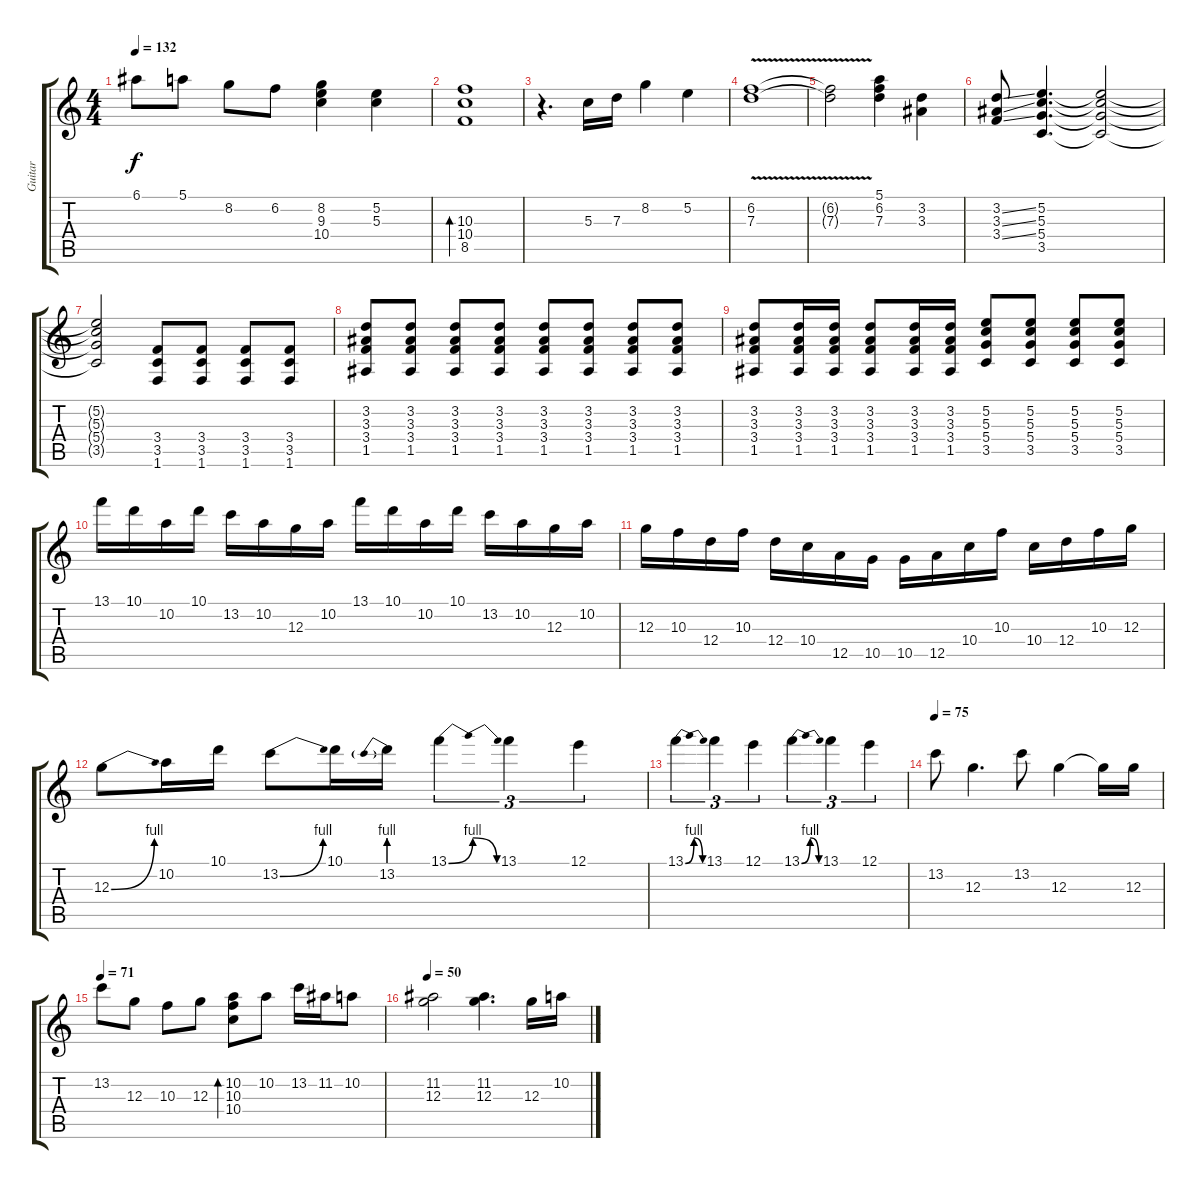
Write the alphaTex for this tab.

\track ("Guitar" "Guitar") {instrument electricguitarjazz}
\staff {score tabs}
\tuning (E4 B3 G3 D3 A2 E2) {hide}
\ts (4 4)
\tempo 132
\clef g2
\ks c
6.1.8{dy f} 5.1.8 8.2.8 6.2.8 (8.2 9.3 10.4).4 (5.2 5.3).4 |
(10.3 10.4 8.5).1{bd 240} |
r.4{d} 5.3.16 7.3.16 8.2.4 5.2.4 |
(6.2{v} 7.3{v}).1 |
(6.2{t} 7.3{t}).2 (5.1 6.2 7.3).4 (3.2 3.3).4 |
(3.2{ss} 3.3{ss} 3.4{ss}).8 (5.2 5.3 5.4 3.5).4{d} (5.2{t} 5.3{t} 5.4{t} 3.5{t}).2 |
(5.2{t} 5.3{t} 5.4{t} 3.5{t}).2 (3.4 3.5 1.6).8 (3.4 3.5 1.6).8 (3.4 3.5 1.6).8 (3.4 3.5 1.6).8 |
(3.2 3.3 3.4 1.5).8 (3.2 3.3 3.4 1.5).8 (3.2 3.3 3.4 1.5).8 (3.2 3.3 3.4 1.5).8 (3.2 3.3 3.4 1.5).8 (3.2 3.3 3.4 1.5).8 (3.2 3.3 3.4 1.5).8 (3.2 3.3 3.4 1.5).8 |
(3.2 3.3 3.4 1.5).8 (3.2 3.3 3.4 1.5).16 (3.2 3.3 3.4 1.5).16 (3.2 3.3 3.4 1.5).8 (3.2 3.3 3.4 1.5).16 (3.2 3.3 3.4 1.5).16 (5.2 5.3 5.4 3.5).8 (5.2 5.3 5.4 3.5).8 (5.2 5.3 5.4 3.5).8 (5.2 5.3 5.4 3.5).8 |
13.1.16 10.1.16 10.2.16 10.1.16 13.2.16 10.2.16 12.3.16 10.2.16 13.1.16 10.1.16 10.2.16 10.1.16 13.2.16 10.2.16 12.3.16 10.2.16 |
12.3.16 10.3.16 12.4.16 10.3.16 12.4.16 10.4.16 12.5.16 10.5.16 10.5.16 12.5.16 10.4.16 10.3.16 10.4.16 12.4.16 10.3.16 12.3.16 |
12.3{be (bend 0 0 60 4)}.8 10.2.16 10.1.16 13.2{be (bend 0 0 60 4)}.8 10.1.16 13.2{be (prebend 0 4 60 4)}.16 13.1{be (bendrelease 0 0 15 4 45 4 60 0)}.4{tu (3 2)} 13.1.4{tu (3 2)} 12.1.4{tu (3 2)} |
13.1{be (bendrelease 0 0 15 4 45 4 60 0)}.4{tu (3 2)} 13.1.4{tu (3 2)} 12.1.4{tu (3 2)} 13.1{be (bendrelease 0 0 30 4 45 4 60 0)}.4{tu (3 2)} 13.1.4{tu (3 2)} 12.1.4{tu (3 2)} |
\tempo 75
13.2.8 12.3.4{d} 13.2.8 12.3.4 12.3{t}.16 12.3.16 |
\tempo 71
13.2.8 12.3.8 10.3.8 12.3.8 (10.2 10.3 10.4).8{bd 240} 10.2.8 13.2.16 11.2.16 10.2.8 |
\tempo 50
(11.2 12.3).2 (11.2 12.3).4{d} 12.3.16 10.2.16
